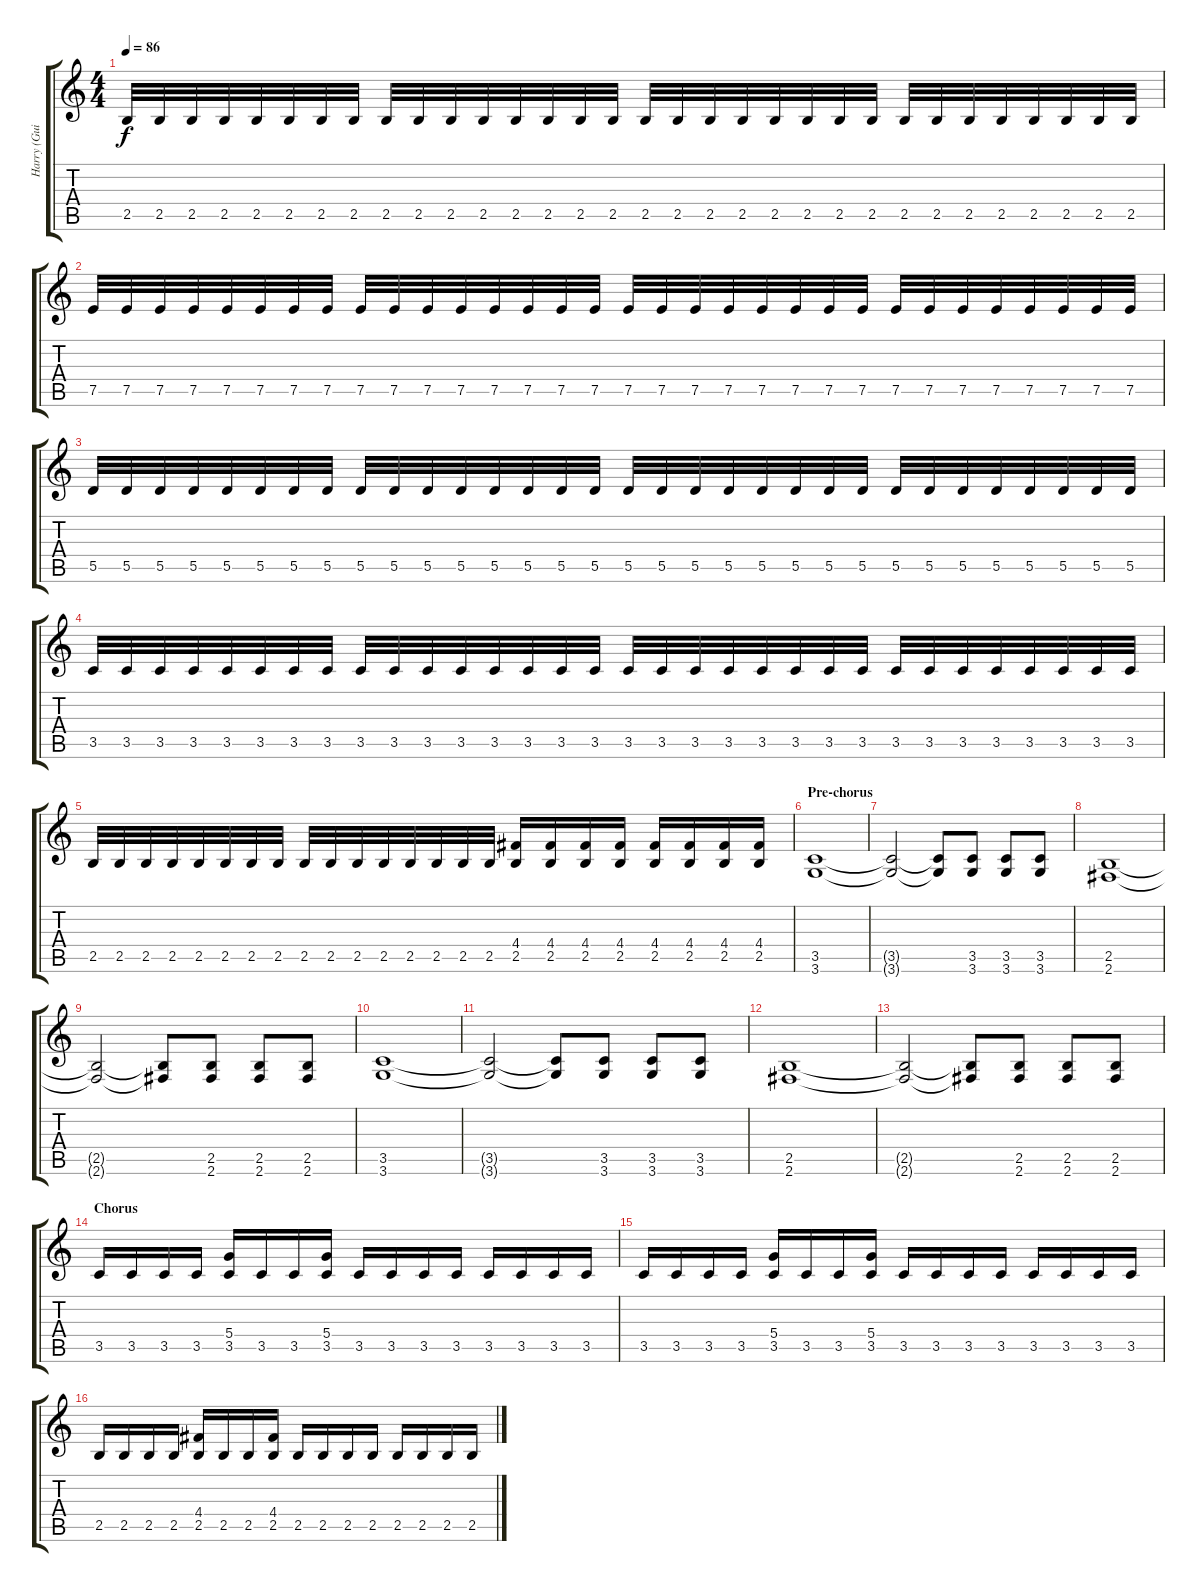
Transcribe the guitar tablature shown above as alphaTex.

\track ("Harry (Guitar)" "Harry (Gui") {instrument overdrivenguitar}
\staff {score tabs}
\tuning (E4 B3 G3 D3 A2 E2) {hide}
\ts (4 4)
\tempo 86
\clef g2
\ks c
2.5.32{dy f} 2.5.32 2.5.32 2.5.32 2.5.32 2.5.32 2.5.32 2.5.32 2.5.32 2.5.32 2.5.32 2.5.32 2.5.32 2.5.32 2.5.32 2.5.32 2.5.32 2.5.32 2.5.32 2.5.32 2.5.32 2.5.32 2.5.32 2.5.32 2.5.32 2.5.32 2.5.32 2.5.32 2.5.32 2.5.32 2.5.32 2.5.32 |
7.5.32 7.5.32 7.5.32 7.5.32 7.5.32 7.5.32 7.5.32 7.5.32 7.5.32 7.5.32 7.5.32 7.5.32 7.5.32 7.5.32 7.5.32 7.5.32 7.5.32 7.5.32 7.5.32 7.5.32 7.5.32 7.5.32 7.5.32 7.5.32 7.5.32 7.5.32 7.5.32 7.5.32 7.5.32 7.5.32 7.5.32 7.5.32 |
5.5.32 5.5.32 5.5.32 5.5.32 5.5.32 5.5.32 5.5.32 5.5.32 5.5.32 5.5.32 5.5.32 5.5.32 5.5.32 5.5.32 5.5.32 5.5.32 5.5.32 5.5.32 5.5.32 5.5.32 5.5.32 5.5.32 5.5.32 5.5.32 5.5.32 5.5.32 5.5.32 5.5.32 5.5.32 5.5.32 5.5.32 5.5.32 |
3.5.32 3.5.32 3.5.32 3.5.32 3.5.32 3.5.32 3.5.32 3.5.32 3.5.32 3.5.32 3.5.32 3.5.32 3.5.32 3.5.32 3.5.32 3.5.32 3.5.32 3.5.32 3.5.32 3.5.32 3.5.32 3.5.32 3.5.32 3.5.32 3.5.32 3.5.32 3.5.32 3.5.32 3.5.32 3.5.32 3.5.32 3.5.32 |
2.5.32 2.5.32 2.5.32 2.5.32 2.5.32 2.5.32 2.5.32 2.5.32 2.5.32 2.5.32 2.5.32 2.5.32 2.5.32 2.5.32 2.5.32 2.5.32 (4.4 2.5).16 (4.4 2.5).16 (4.4 2.5).16 (4.4 2.5).16 (4.4 2.5).16 (4.4 2.5).16 (4.4 2.5).16 (4.4 2.5).16 |
\section ("" "Pre-chorus")
(3.5 3.6).1 |
(3.5{t} 3.6{t}).2 (3.5{t} 3.6{t}).8 (3.5 3.6).8 (3.5 3.6).8 (3.5 3.6).8 |
(2.5 2.6).1 |
(2.5{t} 2.6{t}).2 (2.5{t} 2.6{t}).8 (2.5 2.6).8 (2.5 2.6).8 (2.5 2.6).8 |
(3.5 3.6).1 |
(3.5{t} 3.6{t}).2 (3.5{t} 3.6{t}).8 (3.5 3.6).8 (3.5 3.6).8 (3.5 3.6).8 |
(2.5 2.6).1 |
(2.5{t} 2.6{t}).2 (2.5{t} 2.6{t}).8 (2.5 2.6).8 (2.5 2.6).8 (2.5 2.6).8 |
\section ("" "Chorus")
3.5.16 3.5.16 3.5.16 3.5.16 (5.4 3.5).16 3.5.16 3.5.16 (5.4 3.5).16 3.5.16 3.5.16 3.5.16 3.5.16 3.5.16 3.5.16 3.5.16 3.5.16 |
3.5.16 3.5.16 3.5.16 3.5.16 (5.4 3.5).16 3.5.16 3.5.16 (5.4 3.5).16 3.5.16 3.5.16 3.5.16 3.5.16 3.5.16 3.5.16 3.5.16 3.5.16 |
2.5.16 2.5.16 2.5.16 2.5.16 (4.4 2.5).16 2.5.16 2.5.16 (4.4 2.5).16 2.5.16 2.5.16 2.5.16 2.5.16 2.5.16 2.5.16 2.5.16 2.5.16
